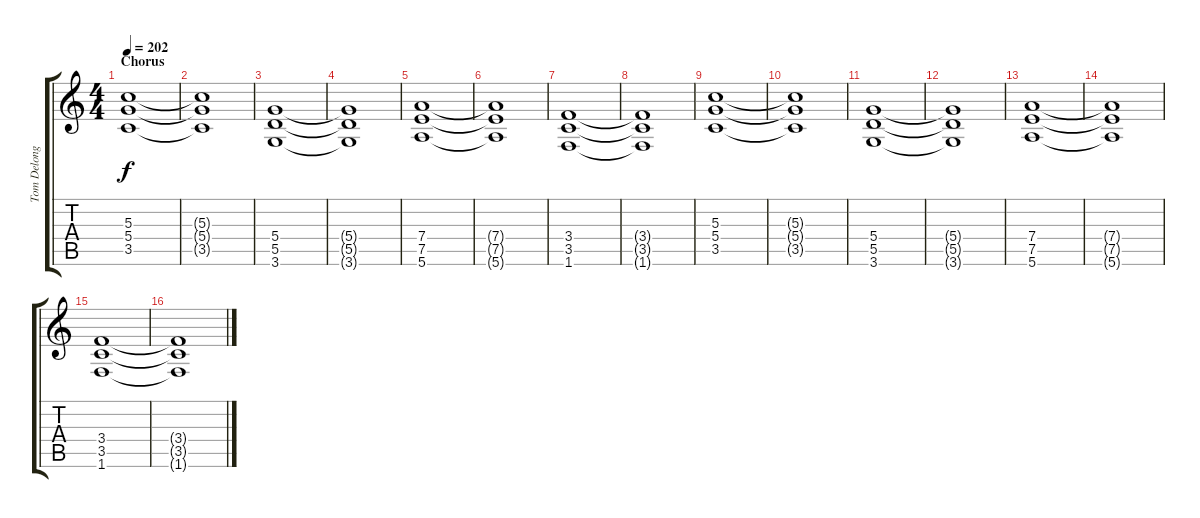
\track ("Tom Delonge - Guitar" "Tom Delong") {instrument distortionguitar}
\staff {score tabs}
\tuning (E4 B3 G3 D3 A2 E2) {hide}
\ts (4 4)
\section ("" "Chorus")
\tempo 202
\clef g2
\ks c
(5.3 5.4 3.5).1{dy f} |
(5.3{t} 5.4{t} 3.5{t}).1 |
(5.4 5.5 3.6).1 |
(5.4{t} 5.5{t} 3.6{t}).1 |
(7.4 7.5 5.6).1 |
(7.4{t} 7.5{t} 5.6{t}).1 |
(3.4 3.5 1.6).1 |
(3.4{t} 3.5{t} 1.6{t}).1 |
(5.3 5.4 3.5).1 |
(5.3{t} 5.4{t} 3.5{t}).1 |
(5.4 5.5 3.6).1 |
(5.4{t} 5.5{t} 3.6{t}).1 |
(7.4 7.5 5.6).1 |
(7.4{t} 7.5{t} 5.6{t}).1 |
(3.4 3.5 1.6).1 |
(3.4{t} 3.5{t} 1.6{t}).1
